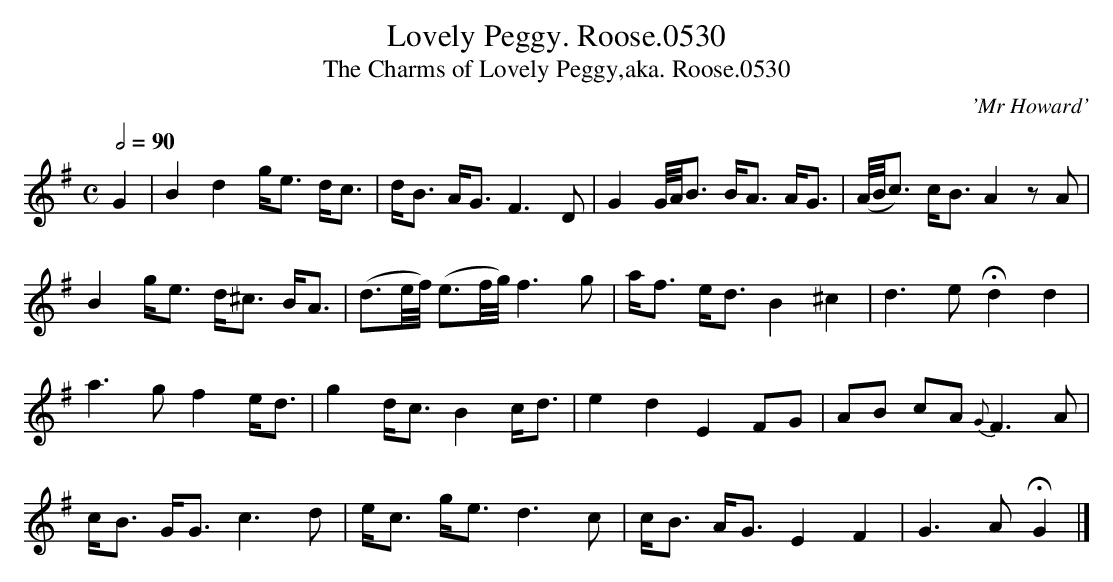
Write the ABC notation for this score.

X:1
T:Lovely Peggy. Roose.0530
T:Charms of Lovely Peggy,aka. Roose.0530, The
C:'Mr Howard'
M:C
L:1/8
Q:1/2=90
K:G
G2|B2d2 g<e d<c |d<B A<G F3D |G2G//A//B3/ B<A A<G |(A//B//c3/) c<BA2zA |
B2g<e d<^c B<A |(d3/e//f//) (e3/f//g//) f3g |a<f e<dB2^c2 |d3e!fermata!d2d2 |
a3gf2e<d |g2d<cB2c<d |e2d2E2FG |AB cA {G}F3A |
c<B G<G c3d |e<c g<ed3c |c<B A<GE2F2 |G3A!fermata!G2|]
